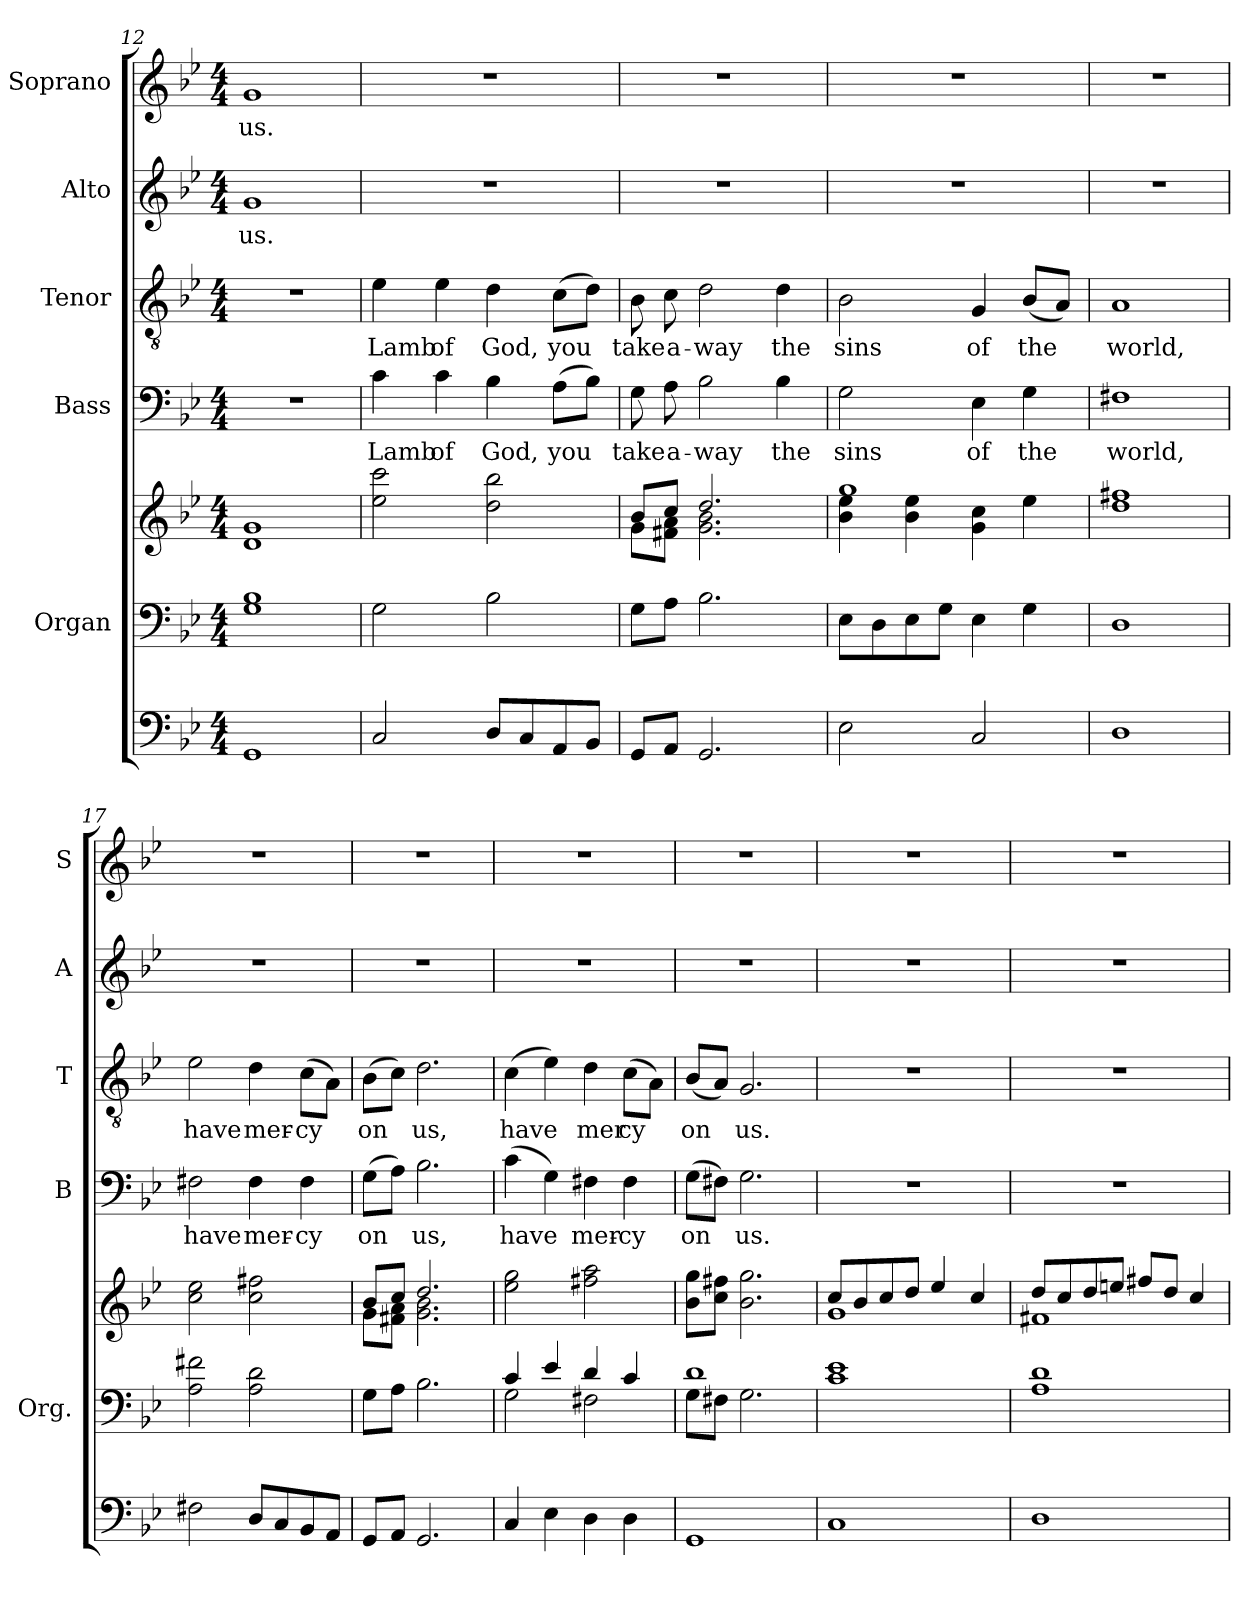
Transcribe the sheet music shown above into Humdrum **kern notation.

**kern	**kern	**kern	**kern	**text	**kern	**text	**kern	**text	**kern	**text
*part6	*part5	*part5	*part4	*part4	*part3	*part3	*part2	*part2	*part1	*part1
*staff7	*staff6	*staff5	*staff4	*staff4	*staff3	*staff3	*staff2	*staff2	*staff1	*staff1
*	*I"Organ	*	*I"Bass	*	*I"Tenor	*	*I"Alto	*	*I"Soprano	*
*	*I'Org.	*	*I'B	*	*I'T	*	*I'A	*	*I'S	*
*clefF4	*clefF4	*clefG2	*clefF4	*	*clefGv2	*	*clefG2	*	*clefG2	*
*k[b-e-]	*k[b-e-]	*k[b-e-]	*k[b-e-]	*	*k[b-e-]	*	*k[b-e-]	*	*k[b-e-]	*
*g:	*g:	*g:	*g:	*	*g:	*	*g:	*	*g:	*
*M4/4	*M4/4	*M4/4	*M4/4	*	*M4/4	*	*M4/4	*	*M4/4	*
=12	=12	=12	=12	=12	=12	=12	=12	=12	=12	=12
!	!	!	!	!	!	!	!	!LO:LY:b	!	!LO:LY:b
1GG	1G 1B-	1d 1g	1r	.	1r	.	1g	us.	1g	us.
=13	=13	=13	=13	=13	=13	=13	=13	=13	=13	=13
!	!	!	!	!LO:LY:b	!	!LO:LY:b	!	!	!	!
2C/	2G\	2ee-\ 2ccc\	4c\	Lamb	4e-\	Lamb	1r	.	1r	.
!	!	!	!	!LO:LY:b	!	!LO:LY:b	!	!	!	!
.	.	.	4c\	of	4e-\	of	.	.	.	.
!	!	!	!	!LO:LY:b	!	!LO:LY:b	!	!	!	!
8D/L	2B-\	2dd\ 2bb-\	4B-\	God,	4d\	God,	.	.	.	.
8C/	.	.	.	.	.	.	.	.	.	.
!	!	!	!	!LO:LY:b	!	!LO:LY:b	!	!	!	!
8AA/	.	.	(>8A\L	you	(>8c\L	you	.	.	.	.
8BB-/J	.	.	8B-\J)	.	8d\J)	.	.	.	.	.
=14	=14	=14	=14	=14	=14	=14	=14	=14	=14	=14
*	*	*^	*	*	*	*	*	*	*	*
!	!	!	!	!	!LO:LY:b	!	!LO:LY:b	!	!	!	!
8GG/L	8G\L	8b-/L	8g\L	8G\	take	8B-\	take	1r	.	1r	.
!	!	!	!	!	!LO:LY:b	!	!LO:LY:b	!	!	!	!
8AA/J	8A\J	8cc/J	8f#X\ 8a\J	8A\	a-	8c\	a-	.	.	.	.
!	!	!	!	!	!LO:LY:b	!	!LO:LY:b	!	!	!	!
2.GG/	2.B-\	2.dd/	2.g\ 2.b-\	2B-\	-way	2d\	-way	.	.	.	.
!	!	!	!	!	!LO:LY:b	!	!LO:LY:b	!	!	!	!
.	.	.	.	4B-\	the	4d\	the	.	.	.	.
=15	=15	=15	=15	=15	=15	=15	=15	=15	=15	=15	=15
!	!	!	!	!	!LO:LY:b	!	!LO:LY:b	!	!	!	!
2E-\	8E-\L	1gg	4b-\ 4ee-\	2G\	sins	2B-\	sins	1r	.	1r	.
.	8D\	.	.	.	.	.	.	.	.	.	.
.	8E-\	.	4b-\ 4ee-\	.	.	.	.	.	.	.	.
.	8G\J	.	.	.	.	.	.	.	.	.	.
!	!	!	!	!	!LO:LY:b	!	!LO:LY:b	!	!	!	!
2C/	4E-\	.	4g\ 4cc\	4E-\	of	4G/	of	.	.	.	.
!	!	!	!	!	!LO:LY:b	!	!LO:LY:b	!	!	!	!
.	4G\	.	4ee-\	4G\	the	(<8B-/L	the	.	.	.	.
.	.	.	.	.	.	8A/J)	.	.	.	.	.
*	*	*v	*v	*	*	*	*	*	*	*	*
!!LO:PB:g=z
=16	=16	=16	=16	=16	=16	=16	=16	=16	=16	=16
!	!	!	!	!LO:LY:b	!	!LO:LY:b	!	!	!	!
1D	1D	1dd 1ff#X	1F#X	world,	1A	world,	1r	.	1r	.
=17	=17	=17	=17	=17	=17	=17	=17	=17	=17	=17
!	!	!	!	!LO:LY:b	!	!LO:LY:b	!	!	!	!
2F#X\	2A\ 2f#X\	2cc\ 2ee-\	2F#X\	have	2e-\	have	1r	.	1r	.
!	!	!	!	!LO:LY:b	!	!LO:LY:b	!	!	!	!
8D/L	2A\ 2d\	2cc\ 2ff#X\	4F#\	mer-	4d\	mer-	.	.	.	.
8C/	.	.	.	.	.	.	.	.	.	.
!	!	!	!	!LO:LY:b	!	!LO:LY:b	!	!	!	!
8BB-/	.	.	4F#\	-cy	(>8c\L	-cy	.	.	.	.
8AA/J	.	.	.	.	8A\J)	.	.	.	.	.
=18	=18	=18	=18	=18	=18	=18	=18	=18	=18	=18
*	*	*^	*	*	*	*	*	*	*	*
!	!	!	!	!	!LO:LY:b	!	!LO:LY:b	!	!	!	!
8GG/L	8G\L	8b-/L	8g\L	(>8G\L	on	(>8B-\L	on	1r	.	1r	.
8AA/J	8A\J	8cc/J	8f#X\ 8a\J	8A\J)	.	8c\J)	.	.	.	.	.
!	!	!	!	!	!LO:LY:b	!	!LO:LY:b	!	!	!	!
2.GG/	2.B-\	2.dd/	2.g\ 2.b-\	2.B-\	us,	2.d\	us,	.	.	.	.
=19	=19	=19	=19	=19	=19	=19	=19	=19	=19	=19	=19
*	*^	*	*	*	*	*	*	*	*	*	*
!	!	!	!	!	!	!LO:LY:b	!	!LO:LY:b	!	!	!	!
*	*	*	*v	*v	*	*	*	*	*	*	*	*
4C/	4c/	2G\	2ee-\ 2gg\	(>4c\	have	(>4c\	have	1r	.	1r	.
4E-\	4e-/	.	.	4G\)	.	4e-\)	.	.	.	.	.
!	!	!	!	!	!LO:LY:b	!	!LO:LY:b	!	!	!	!
4D\	4d/	2F#X\	2ff#X\ 2aa\	4F#X\	mer-	4d\	mer	.	.	.	.
!	!	!	!	!	!LO:LY:b	!	!LO:LY:b	!	!	!	!
4D\	4c/	.	.	4F#\	-cy	(>8c\L	cy	.	.	.	.
.	.	.	.	.	.	8A\J)	.	.	.	.	.
=20	=20	=20	=20	=20	=20	=20	=20	=20	=20	=20	=20
!	!	!	!	!	!LO:LY:b	!	!LO:LY:b	!	!	!	!
1GG	1d	8G\L	8b-\ 8gg\L	(>8G\L	on	(<8B-/L	on	1r	.	1r	.
.	.	8F#X\J	8cc\ 8ff#X\J	8F#X\J)	.	8A/J)	.	.	.	.	.
!	!	!	!	!	!LO:LY:b	!	!LO:LY:b	!	!	!	!
.	.	2.G\	2.b-\ 2.gg\	2.G\	us.	2.G/	us.	.	.	.	.
*	*v	*v	*	*	*	*	*	*	*	*	*
=21	=21	=21	=21	=21	=21	=21	=21	=21	=21	=21
*	*	*^	*	*	*	*	*	*	*	*
1C	1c 1e-	8cc/L	1g	1r	.	1r	.	1r	.	1r	.
.	.	8b-/	.	.	.	.	.	.	.	.	.
.	.	8cc/	.	.	.	.	.	.	.	.	.
.	.	8dd/J	.	.	.	.	.	.	.	.	.
.	.	4ee-/	.	.	.	.	.	.	.	.	.
.	.	4cc/	.	.	.	.	.	.	.	.	.
=22	=22	=22	=22	=22	=22	=22	=22	=22	=22	=22	=22
1D	1A 1d	8dd/L	1f#X	1r	.	1r	.	1r	.	1r	.
.	.	8cc/	.	.	.	.	.	.	.	.	.
.	.	8dd/	.	.	.	.	.	.	.	.	.
.	.	8een/J	.	.	.	.	.	.	.	.	.
.	.	8ff#X/L	.	.	.	.	.	.	.	.	.
.	.	8dd/J	.	.	.	.	.	.	.	.	.
.	.	4cc/	.	.	.	.	.	.	.	.	.
*	*	*v	*v	*	*	*	*	*	*	*	*
=	=	=	=	=	=	=	=	=	=	=
*-	*-	*-	*-	*-	*-	*-	*-	*-	*-	*-
